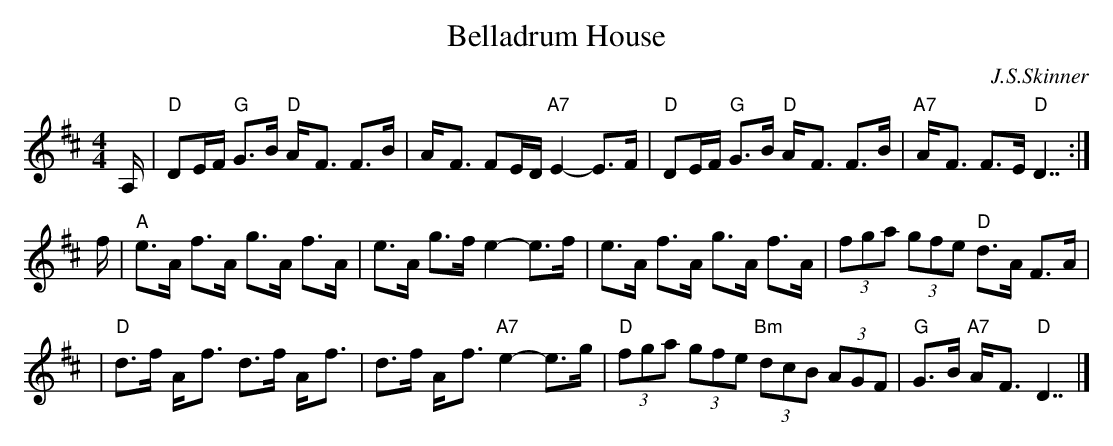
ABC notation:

X:1
T: Belladrum House
C: J.S.Skinner
M: 4/4
L: 1/16
K: D
A, \
| "D"D2EF "G"G3B "D"A2-<F2 F3B | A2-<F2 F2ED "A7"E4- E3F \
| "D"D2EF "G"G3B "D"A2-<F2 F3B | "A7"A2-<F2 F3E "D"D7 :|
f \
| "A"e3A f3A g3A f3A | e3A g3f e4- e3f \
| e3A f3A g3A f3A | (3f2g2a2 (3g2f2e2 "D"d3A F3A |
|  "D"d3f A2-<f2 d3f A2-<f2 | d3f A2-<f2 "A7"e4- e3g \
| "D"(3f2g2a2 (3g2f2e2 "Bm"(3d2c2B2 (3A2G2F2 | "G"G3B "A7"A2-<F2 "D"D7 |]
